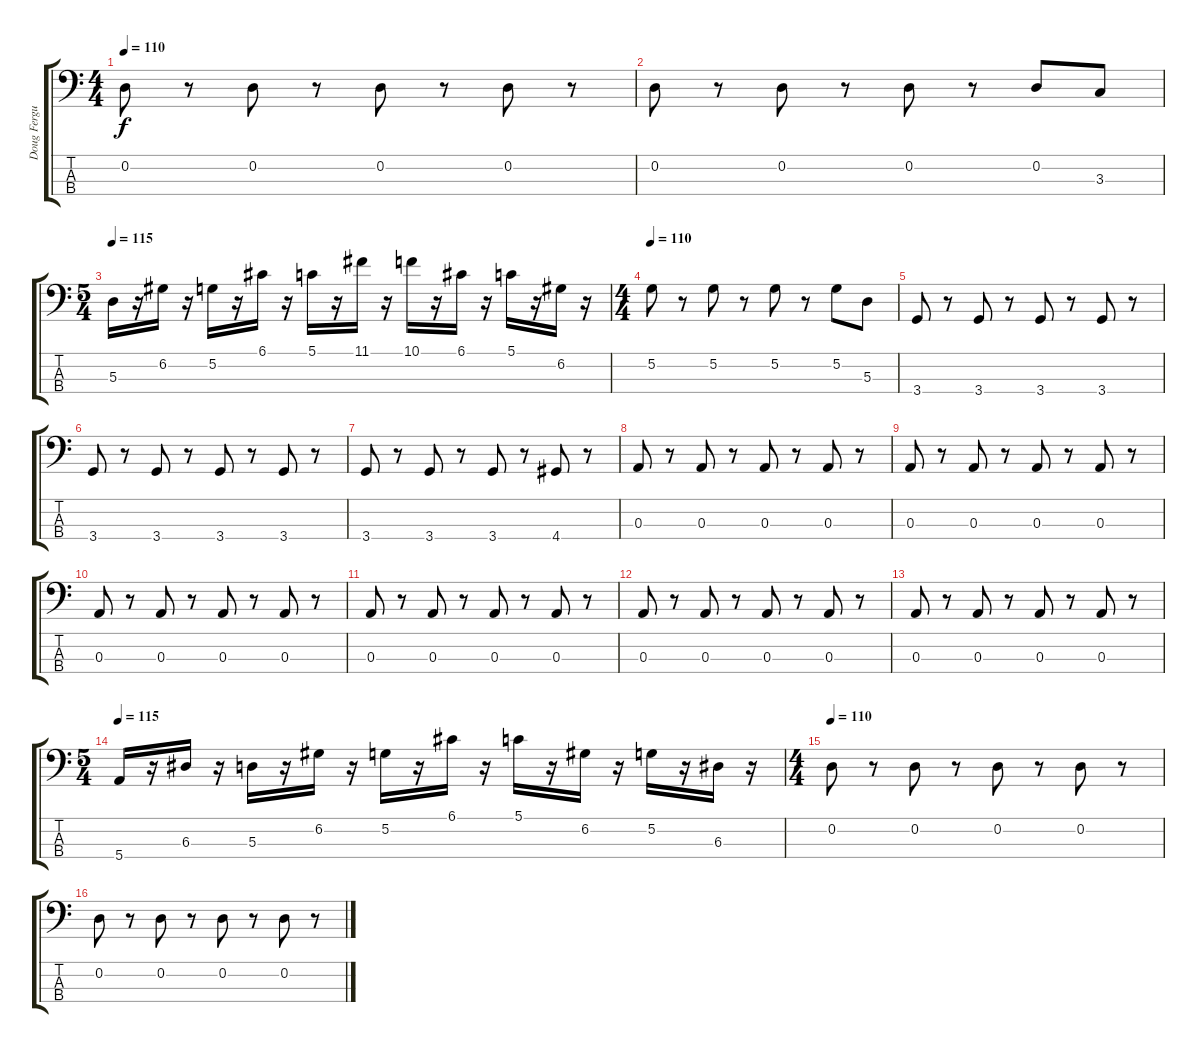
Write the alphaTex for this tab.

\track ("Doug Fergusson - Bass" "Doug Fergu") {instrument electricbassfinger}
\staff {score tabs}
\tuning (G2 D2 A1 E1) {hide}
\ts (4 4)
\tempo 110
\clef f4
\ks c
0.2.8{dy f} r.8 0.2.8 r.8 0.2.8 r.8 0.2.8 r.8 |
0.2.8 r.8 0.2.8 r.8 0.2.8 r.8 0.2.8 3.3.8 |
\ts (5 4)
\tempo 115
5.3.16 r.16 6.2.16 r.16 5.2.16 r.16 6.1.16 r.16 5.1.16 r.16 11.1.16 r.16 10.1.16 r.16 6.1.16 r.16 5.1.16 r.16 6.2.16 r.16 |
\ts (4 4)
\tempo 110
5.2.8 r.8 5.2.8 r.8 5.2.8 r.8 5.2.8 5.3.8 |
3.4.8 r.8 3.4.8 r.8 3.4.8 r.8 3.4.8 r.8 |
3.4.8 r.8 3.4.8 r.8 3.4.8 r.8 3.4.8 r.8 |
3.4.8 r.8 3.4.8 r.8 3.4.8 r.8 4.4.8 r.8 |
0.3.8 r.8 0.3.8 r.8 0.3.8 r.8 0.3.8 r.8 |
0.3.8 r.8 0.3.8 r.8 0.3.8 r.8 0.3.8 r.8 |
0.3.8 r.8 0.3.8 r.8 0.3.8 r.8 0.3.8 r.8 |
0.3.8 r.8 0.3.8 r.8 0.3.8 r.8 0.3.8 r.8 |
0.3.8 r.8 0.3.8 r.8 0.3.8 r.8 0.3.8 r.8 |
0.3.8 r.8 0.3.8 r.8 0.3.8 r.8 0.3.8 r.8 |
\ts (5 4)
\tempo 115
5.4.16 r.16 6.3.16 r.16 5.3.16 r.16 6.2.16 r.16 5.2.16 r.16 6.1.16 r.16 5.1.16 r.16 6.2.16 r.16 5.2.16 r.16 6.3.16 r.16 |
\ts (4 4)
\tempo 110
0.2.8 r.8 0.2.8 r.8 0.2.8 r.8 0.2.8 r.8 |
0.2.8 r.8 0.2.8 r.8 0.2.8 r.8 0.2.8 r.8
